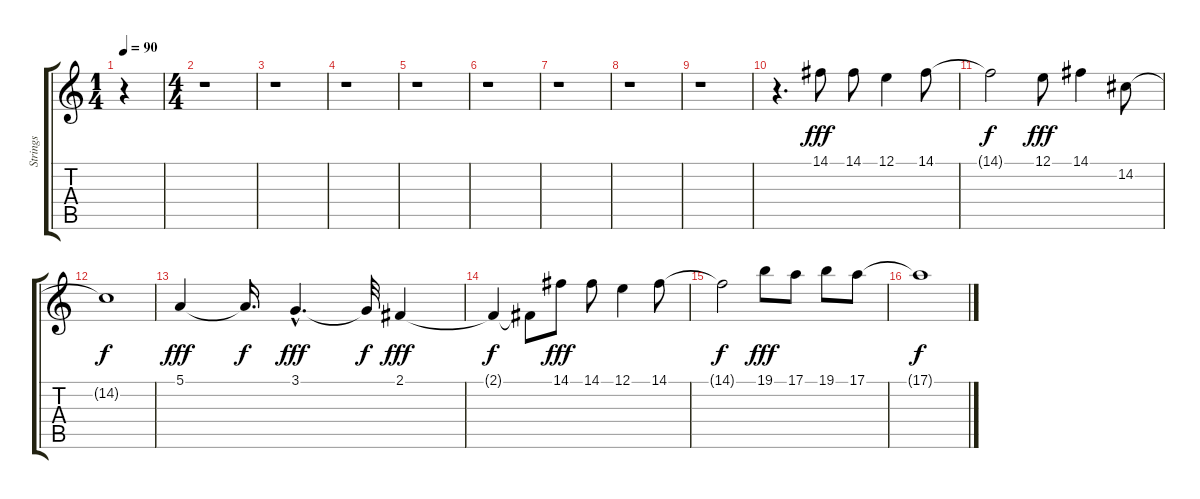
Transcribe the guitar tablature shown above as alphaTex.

\track ("Strings" "Strings") {instrument stringensemble1}
\staff {score tabs}
\tuning (E4 B3 G3 D3 A2 E2) {hide}
\ts (1 4)
\tempo 90
\clef g2
\ks c
r.4{dy fff instrument stringensemble1} |
\ts (4 4)
r.1 |
r.1 |
r.1 |
r.1 |
r.1 |
r.1 |
r.1 |
r.1 |
r.4{d} 14.1.8 14.1.8 12.1.4 14.1.8 |
14.1{t}.2{dy f} 12.1.8{dy fff} 14.1.4 14.2.8 |
14.2{t}.1{dy f} |
5.1.4{dy fff} 5.1{t}.16{d dy f} 3.1{hac}.4{d dy fff} 3.1{t}.32{dy f} 2.1.4{dy fff} |
2.1{t}.4{dy f} 2.1{t}.8 14.1.8{dy fff} 14.1.8 12.1.4 14.1.8 |
14.1{t}.2{dy f} 19.1.8{dy fff} 17.1.8 19.1.8 17.1.8 |
17.1{t}.1{dy f}
